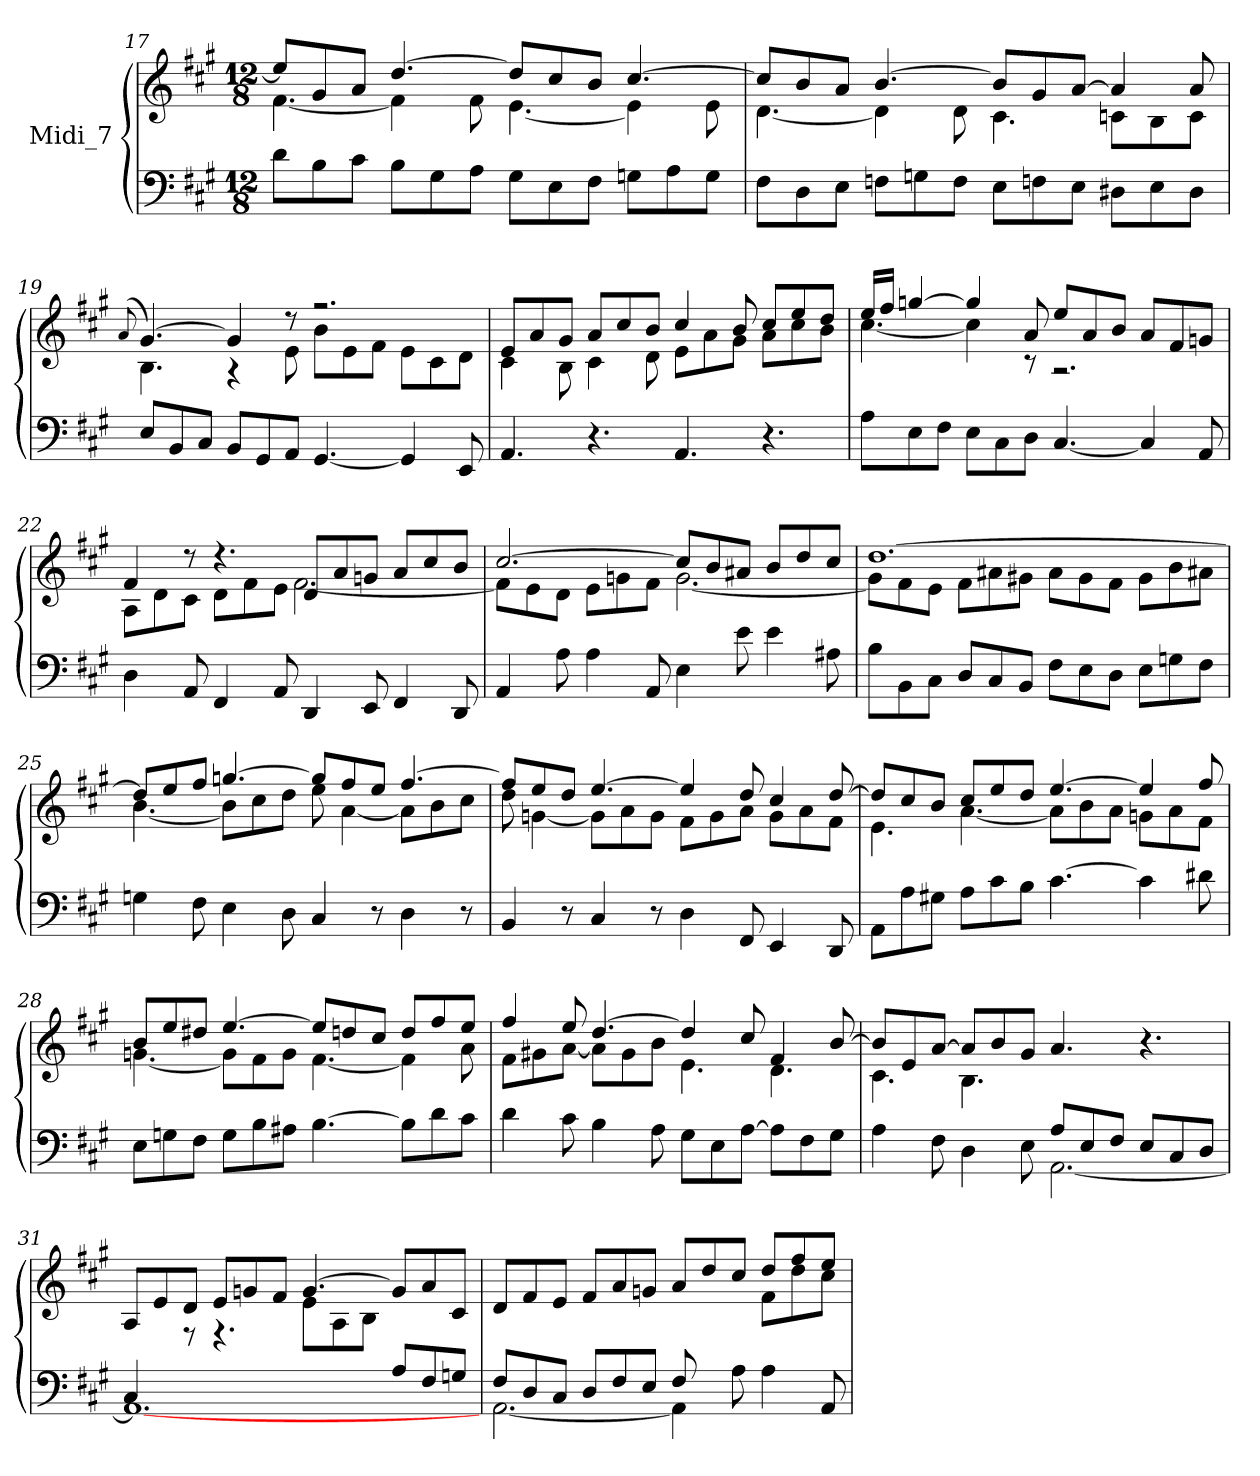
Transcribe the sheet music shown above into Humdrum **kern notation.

**kern	**kern
*part1	*part1
*staff2	*staff1
*I"Midi_7	*
*clefF4	*clefG2
*k[f#c#g#]	*k[f#c#g#]
*A:	*A:
*M12/8	*M12/8
=17	=17
*	*^
8dL	8ee/L]	[4.f#\
8B	8g#/	.
8c#J	8a/J	.
8BL	[4.dd/	4f#\]
8G#	.	.
8AJ	.	8f#\
8G#L	8ddL]	[4.e\
8E	8cc#	.
8F#J	8bJ	.
8GnL	[4.cc#	4e\]
8A	.	.
8GJ	.	8e\
=18	=18	=18
8F#L	8cc#/L]	[4.d\
8D	8b/	.
8EJ	8a/J	.
8FnL	[4.b/	4d\]
8Gn	.	.
8FJ	.	8d\
8EL	8bL]	4.c#\
8Fn	8g#	.
8EJ	[8aJ	.
8D#XL	4a/]	8cnL
8E	.	8B
8D#J	8a/	8cJ
!!LO:LB:g=z	!!
=19	=19	=19
.	(<8qqa/	.
8EL	[4.g#/)	4.B\
8BB	.	.
8C#J	.	.
8BB/L	4g#/]	4r
8GG#/	.	.
8AA/J	8r	8e\
[4.GG#/	2.r	8b\L
.	.	8e\
.	.	8f#\J
4GG#/]	.	8e\L
.	.	8c#\
8EE/	.	8d\J
=20	=20	=20
4.AA/	8e/L	4c#\
.	8a/	.
.	8g#/J	8B\
4.r	8a/L	4c#\
.	8cc#/	.
.	8b/J	8d\
4.AA/	4cc#/	8e\L
.	.	8a\
.	8b/	8g#\J
4.r	8cc#L	8aL
.	8ee	8cc#
.	8ddJ	8bJ
=21	=21	=21
8AL	16ee/LL	[4.cc#\
.	16ff#/JJ	.
8E	[4ggn/	.
8F#J	.	.
8EL	4gg/]	4cc#\]
8C#	.	.
8DJ	8a/	8r
[4.C#/	8eeL	2.r
.	8a	.
.	8bJ	.
4C#/]	8a/L	.
.	8f#/	.
8AA/	8gn/J	.
!!LO:LB:g=z	!!
=22	=22	=22
4D	4f#/	8A\L
.	.	8d\
8AA/	8r	8c#\J
4FF#/	4.r	8d\L
.	.	8f#\
8AA/	.	8e\J
4DD/	8d/L	[2.f#\
.	8a/	.
8EE/	8gn/J	.
4FF#/	8a/L	.
.	8cc#/	.
8DD/	8b/J	.
=23	=23	=23
4AA/	[2.cc#/	8f#\L]
.	.	8e\
8A	.	8d\J
4A	.	8e\L
.	.	8gn\
8AA/	.	8f#\J
4E	8cc#/L]	[2.g\
.	8b/	.
8e	8a#X/J	.
4e	8bL	.
.	8dd	.
8A#X	8cc#J	.
=24	=24	=24
8BL	[1.dd/	8gL]
8BB	.	8f#
8C#J	.	8eJ
8DL	.	8f#\L
8C#	.	8a#X\
8BBJ	.	8g#X\J
8F#L	.	8a#\L
8E	.	8g#\
8DJ	.	8f#\J
8EL	.	8g#\L
8Gn	.	8b\
8F#J	.	8a#X\J
!!LO:LB:g=z	!!
=25	=25	=25
4Gn	8dd/L]	[4.b\
.	8ee/	.
8F#	8ff#/J	.
4E	[4.ggn/	8b\L]
.	.	8cc#\
8D	.	8dd\J
4C#	8ggL]	8ee\
.	8ff#	[4a\
8r	8eeJ	.
4D	[4.ff#/	8aL]
.	.	8b
8r	.	8cc#J
=26	=26	=26
4BB	8ff#L]	8dd\
.	8ee	[4gn\
8r	8ddJ	.
4C#	[4.ee/	8g\L]
.	.	8a\
8r	.	8g\J
4D	4ee/]	8f#\L
.	.	8g\
8FF#/	8dd/	8a\J
4EE/	4cc#/	8g\L
.	.	8a\
8DD/	[8dd/	8f#\J
=27	=27	=27
8AAL	8dd/L]	4.e\
8A	8cc#/	.
8G#XJ	8b/J	.
8AL	8cc#/L	[4.a\
8c#	8ee/	.
8BJ	8dd/J	.
[4.c#	[4.ee/	8aL]
.	.	8b
.	.	8aJ
4c#]	4ee/]	8gn\L
.	.	8a\
8d#X	8ff#/	8f#\J
!!LO:LB:g=z	!!
=28	=28	=28
8E\L	8b/L	[4.gn\
8Gn\	8ee/	.
8F#\J	8dd#X/J	.
8G\L	[4.ee/	8g\L]
8B\	.	8f#\
8A#X\J	.	8g\J
[4.B\	8ee/L]	[4.f#\
.	8ddn/	.
.	8cc#/J	.
8B\L]	8ddL	4f#\]
8d\	8ff#	.
8c#\J	8eeJ	8a\
=29	=29	=29
4d\	4ff#/	8f#L
.	.	8g#X
8c#\	8ee/	[8aJ
4B\	[4.dd/	8a\L]
.	.	8g#\
8A\	.	8b\J
8G#\L	4dd/]	4.e\
8E\	.	.
[8A\J	8cc#/	.
8A\L]	4f#/	4.d\
8F#\	.	.
8G#\J	[8b/	.
=30	=30	=30
*^	*	*
2.ryy	4A	8bL]	4.c#\
.	.	8e	.
.	8F#	[8aJ	.
.	4D	8aL]	4.B\
.	.	8b	.
.	8E	8g#J	.
8A/L	[2.AA\	4.a/	2.ryy
8E/	.	.	.
8F#/J	.	.	.
8E/L	.	4.r	.
8C#/	.	.	.
8D/J	.	.	.
!!LO:LB:g=z	!!
=31	=31	=31	=31
4C#/	1.AA\_	8AL	4ryy
.	.	8e	.
2..ryy	.	8dJ	8r
.	.	8eL	4.r
.	.	8gn	.
.	.	8f#J	.
.	.	[4.g/	8eL
.	.	.	8A
.	.	.	8BJ
8A/L	.	8g/L]	4.ryy
8F#/	.	8a/	.
8Gn/J	.	8c#/J	.
=32	=32	=32	=32
8F#/L	[2.AA\	8d/L	2..ryy
8D/	.	8f#/	.
8C#/J	.	8e/J	.
8D/L	.	8f#/L	.
8F#/	.	8a/	.
8E/J	.	8gn/J	.
8F#L	4AA\]	8aL	.
2ryy	.	8dd	8f#
.	8A	8cc#J	8eJ
.	4A	8ddL	8f#L
.	.	8ff#	8dd
8ryy	8AA	8eeJ	8cc#J
*v	*v	*	*
*	*v	*v
=	=
*-	*-
